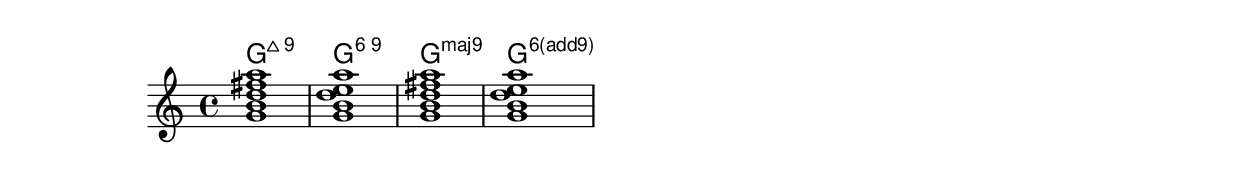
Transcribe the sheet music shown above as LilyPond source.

%% Do not edit this file; it is auto-generated from LSR http://lsr.dsi.unimi.it
%% This file is in the public domain.
\version "2.11.52"

\header {
  lsrtags = "chords"

  texidoces = "
Se puede usar la propiedad @code{chordNameExceptions} para
almacenar una lista de notaciones espaciales para acordes
específicos.

"
  doctitlees = "Excepciones para los nombres de acorde"

  texidoc = "
The property @code{chordNameExceptions} can be used to store a list of
special notations for specific chords. 

"
  doctitle = "Chord name exceptions"
} % begin verbatim
% modify maj9 and 6(add9)
% Exception music is chords with markups
chExceptionMusic = {
  <c e g b d'>1-\markup { \super "maj9" }
  <c e g a d'>1-\markup { \super "6(add9)" }
}

% Convert music to list and prepend to existing exceptions.
chExceptions = #( append
  ( sequential-music-to-chord-exceptions chExceptionMusic #t)
  ignatzekExceptions)

theMusic = \chordmode {
  g1:maj9 g1:6.9
  \set chordNameExceptions = #chExceptions
  g1:maj9 g1:6.9
}

\layout {
  ragged-right = ##t 
}

<< \context ChordNames \theMusic
   \context Voice \theMusic
>>  
